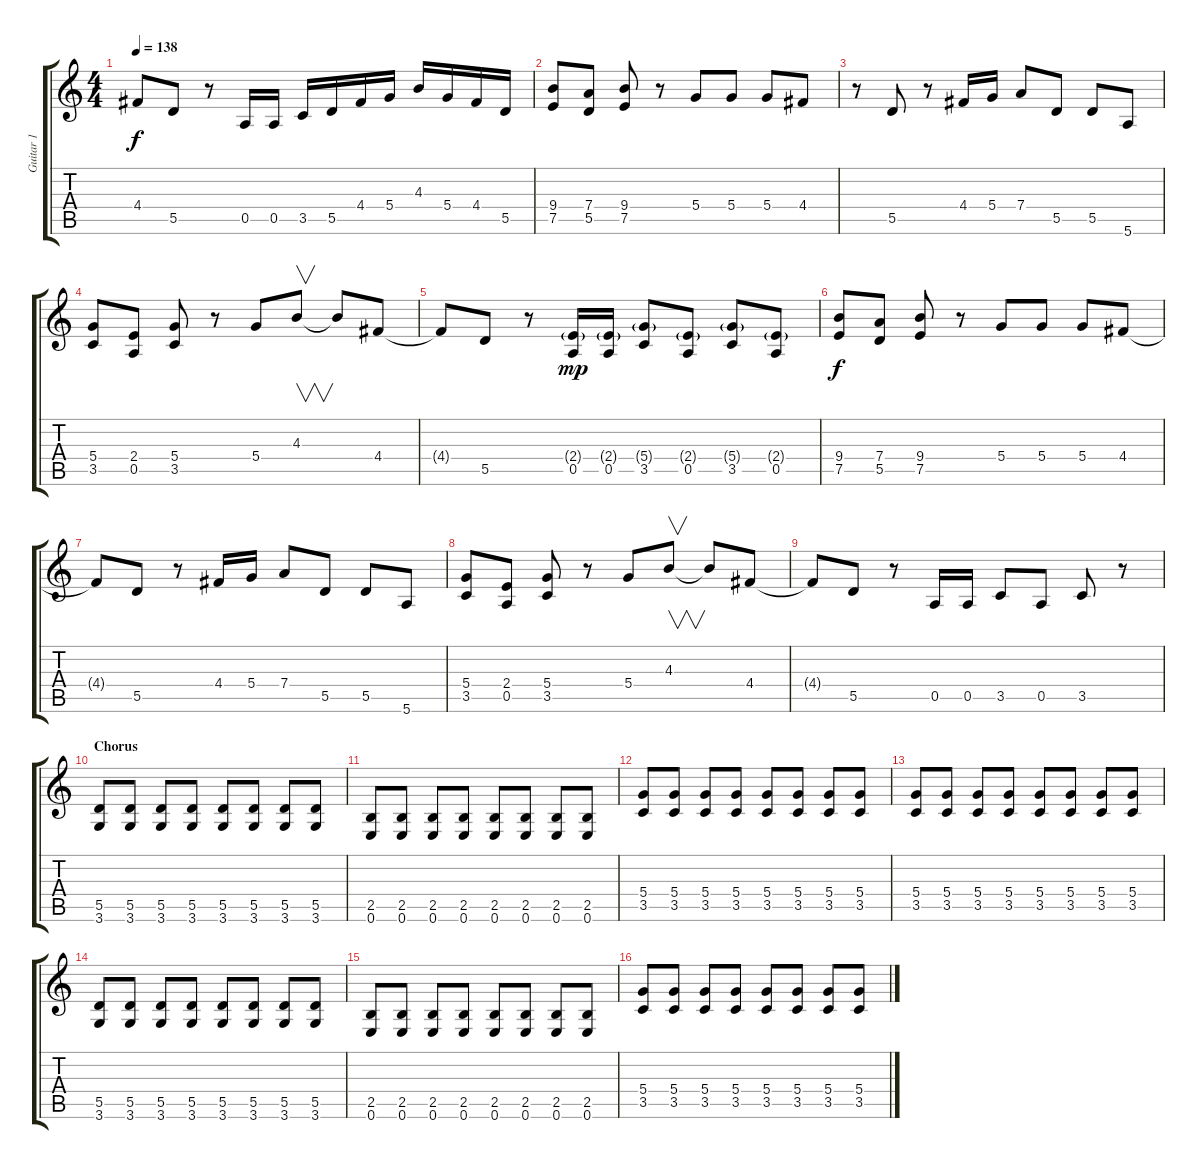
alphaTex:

\track ("Guitar 1" "Guitar 1") {instrument overdrivenguitar}
\staff {score tabs}
\tuning (E4 B3 G3 D3 A2 E2) {hide}
\ts (4 4)
\tempo 138
\clef g2
\ks c
4.4{t}.8{dy f} 5.5.8 r.8 0.5.16 0.5.16 3.5.16 5.5.16 4.4.16 5.4.16 4.3.16 5.4.16 4.4.16 5.5.16 |
(9.4 7.5).8 (7.4 5.5).8 (9.4 7.5).8 r.8 5.4.8 5.4.8 5.4.8 4.4.8 |
r.8 5.5.8 r.8 4.4.16 5.4.16 7.4.8 5.5.8 5.5.8 5.6.8 |
(5.4 3.5).8 (2.4 0.5).8 (5.4 3.5).8 r.8 5.4.8 4.3.8{v} 4.3{t}.8 4.4.8 |
4.4{t}.8 5.5.8 r.8 (2.4{g} 0.5).16{dy mp} (2.4{g} 0.5).16 (5.4{g} 3.5).8 (2.4{g} 0.5).8 (5.4{g} 3.5).8 (2.4{g} 0.5).8 |
(9.4 7.5).8{dy f} (7.4 5.5).8 (9.4 7.5).8 r.8 5.4.8 5.4.8 5.4.8 4.4.8 |
4.4{t}.8 5.5.8 r.8 4.4.16 5.4.16 7.4.8 5.5.8 5.5.8 5.6.8 |
(5.4 3.5).8 (2.4 0.5).8 (5.4 3.5).8 r.8 5.4.8 4.3.8{v} 4.3{t}.8 4.4.8 |
4.4{t}.8 5.5.8 r.8 0.5.16 0.5.16 3.5.8 0.5.8 3.5.8 r.8 |
\section ("" "Chorus")
(5.5 3.6).8 (5.5 3.6).8 (5.5 3.6).8 (5.5 3.6).8 (5.5 3.6).8 (5.5 3.6).8 (5.5 3.6).8 (5.5 3.6).8 |
(2.5 0.6).8 (2.5 0.6).8 (2.5 0.6).8 (2.5 0.6).8 (2.5 0.6).8 (2.5 0.6).8 (2.5 0.6).8 (2.5 0.6).8 |
(5.4 3.5).8 (5.4 3.5).8 (5.4 3.5).8 (5.4 3.5).8 (5.4 3.5).8 (5.4 3.5).8 (5.4 3.5).8 (5.4 3.5).8 |
(5.4 3.5).8 (5.4 3.5).8 (5.4 3.5).8 (5.4 3.5).8 (5.4 3.5).8 (5.4 3.5).8 (5.4 3.5).8 (5.4 3.5).8 |
(5.5 3.6).8 (5.5 3.6).8 (5.5 3.6).8 (5.5 3.6).8 (5.5 3.6).8 (5.5 3.6).8 (5.5 3.6).8 (5.5 3.6).8 |
(2.5 0.6).8 (2.5 0.6).8 (2.5 0.6).8 (2.5 0.6).8 (2.5 0.6).8 (2.5 0.6).8 (2.5 0.6).8 (2.5 0.6).8 |
(5.4 3.5).8 (5.4 3.5).8 (5.4 3.5).8 (5.4 3.5).8 (5.4 3.5).8 (5.4 3.5).8 (5.4 3.5).8 (5.4 3.5).8
